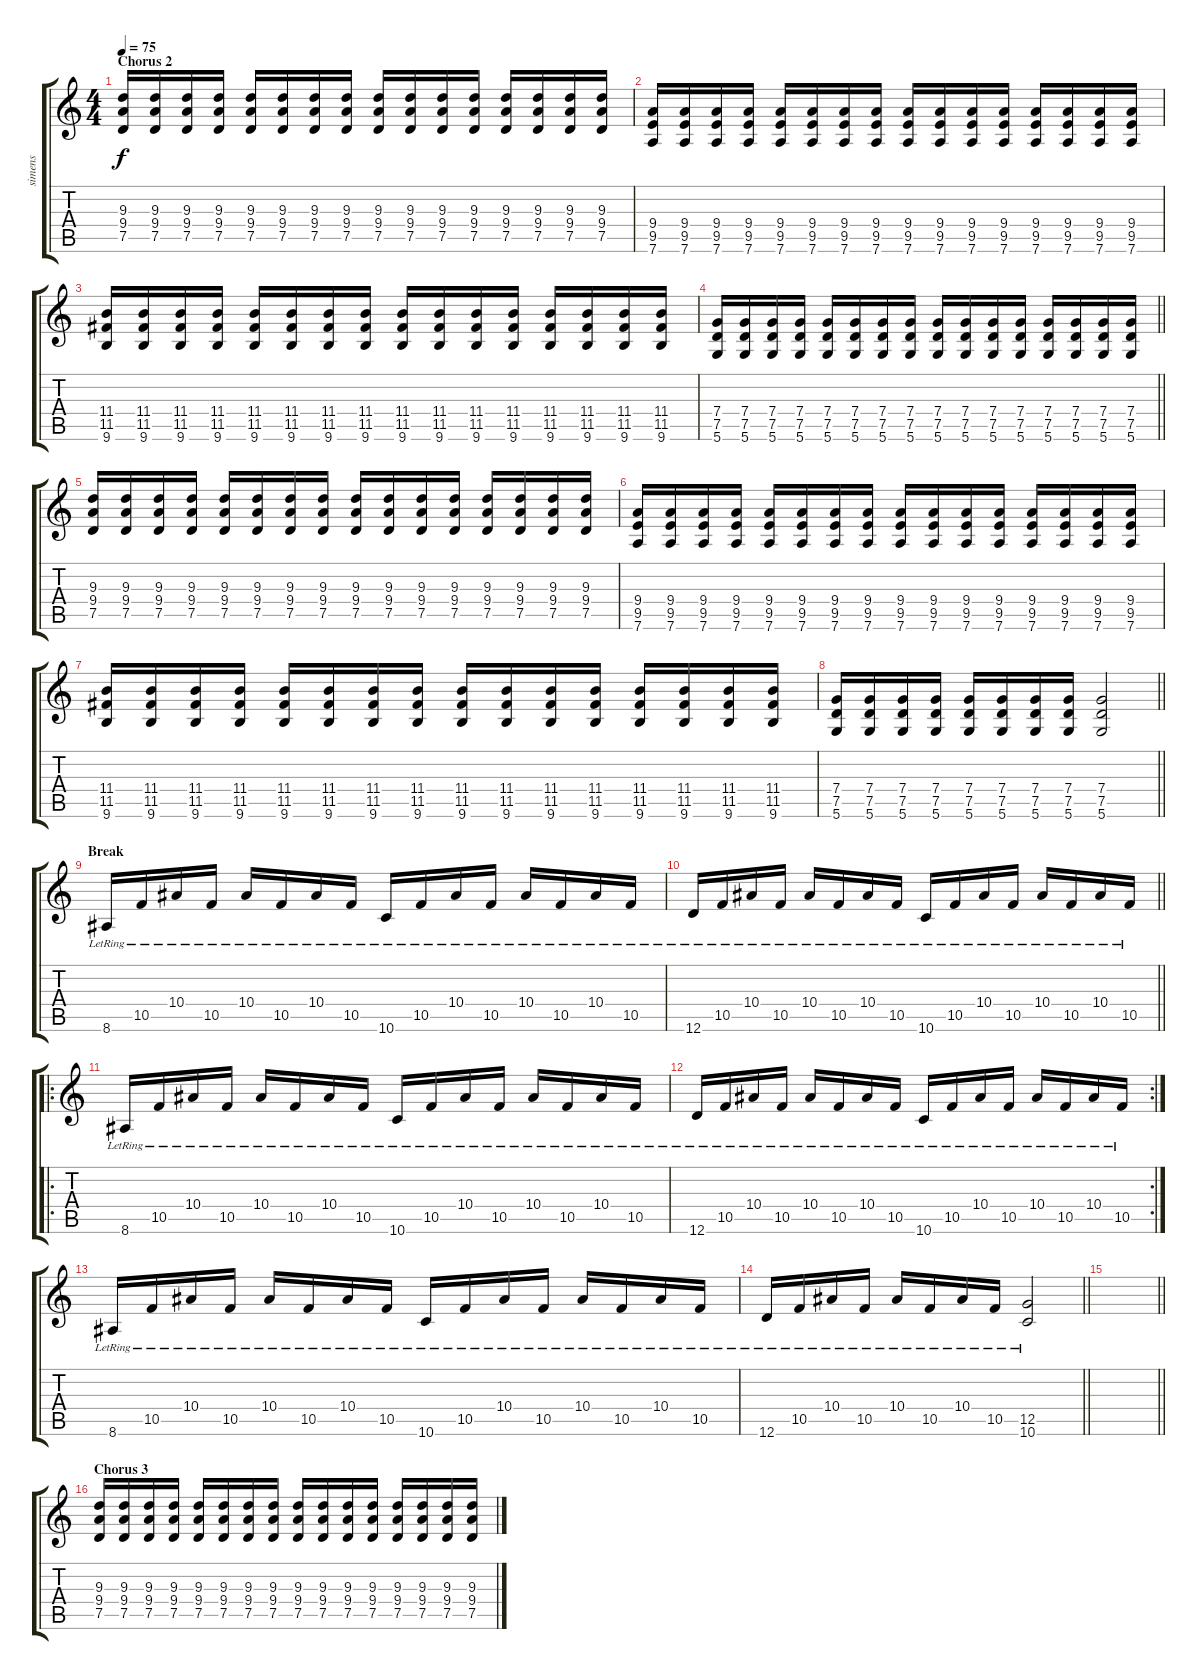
\track ("simens" "simens") {instrument electricguitarclean}
\staff {score tabs}
\tuning (D4 A3 F3 C3 G2 D2) {hide}
\ts (4 4)
\section ("" "Chorus 2")
\tempo 75
\clef g2
\ks c
(9.3 9.4 7.5).16{dy f instrument distortionguitar} (9.3 9.4 7.5).16 (9.3 9.4 7.5).16 (9.3 9.4 7.5).16 (9.3 9.4 7.5).16 (9.3 9.4 7.5).16 (9.3 9.4 7.5).16 (9.3 9.4 7.5).16 (9.3 9.4 7.5).16{instrument distortionguitar} (9.3 9.4 7.5).16 (9.3 9.4 7.5).16 (9.3 9.4 7.5).16 (9.3 9.4 7.5).16 (9.3 9.4 7.5).16 (9.3 9.4 7.5).16 (9.3 9.4 7.5).16 |
(9.4 9.5 7.6).16 (9.4 9.5 7.6).16 (9.4 9.5 7.6).16 (9.4 9.5 7.6).16 (9.4 9.5 7.6).16 (9.4 9.5 7.6).16 (9.4 9.5 7.6).16 (9.4 9.5 7.6).16 (9.4 9.5 7.6).16 (9.4 9.5 7.6).16 (9.4 9.5 7.6).16 (9.4 9.5 7.6).16 (9.4 9.5 7.6).16 (9.4 9.5 7.6).16 (9.4 9.5 7.6).16 (9.4 9.5 7.6).16 |
(11.4 11.5 9.6).16 (11.4 11.5 9.6).16 (11.4 11.5 9.6).16 (11.4 11.5 9.6).16 (11.4 11.5 9.6).16 (11.4 11.5 9.6).16 (11.4 11.5 9.6).16 (11.4 11.5 9.6).16 (11.4 11.5 9.6).16 (11.4 11.5 9.6).16 (11.4 11.5 9.6).16 (11.4 11.5 9.6).16 (11.4 11.5 9.6).16 (11.4 11.5 9.6).16 (11.4 11.5 9.6).16 (11.4 11.5 9.6).16 |
\barLineRight lightlight
(7.4 7.5 5.6).16 (7.4 7.5 5.6).16 (7.4 7.5 5.6).16 (7.4 7.5 5.6).16 (7.4 7.5 5.6).16 (7.4 7.5 5.6).16 (7.4 7.5 5.6).16 (7.4 7.5 5.6).16 (7.4 7.5 5.6).16 (7.4 7.5 5.6).16 (7.4 7.5 5.6).16 (7.4 7.5 5.6).16 (7.4 7.5 5.6).16 (7.4 7.5 5.6).16 (7.4 7.5 5.6).16 (7.4 7.5 5.6).16 |
(9.3 9.4 7.5).16{instrument distortionguitar} (9.3 9.4 7.5).16 (9.3 9.4 7.5).16 (9.3 9.4 7.5).16 (9.3 9.4 7.5).16 (9.3 9.4 7.5).16 (9.3 9.4 7.5).16 (9.3 9.4 7.5).16 (9.3 9.4 7.5).16{instrument distortionguitar} (9.3 9.4 7.5).16 (9.3 9.4 7.5).16 (9.3 9.4 7.5).16 (9.3 9.4 7.5).16 (9.3 9.4 7.5).16 (9.3 9.4 7.5).16 (9.3 9.4 7.5).16 |
(9.4 9.5 7.6).16 (9.4 9.5 7.6).16 (9.4 9.5 7.6).16 (9.4 9.5 7.6).16 (9.4 9.5 7.6).16 (9.4 9.5 7.6).16 (9.4 9.5 7.6).16 (9.4 9.5 7.6).16 (9.4 9.5 7.6).16 (9.4 9.5 7.6).16 (9.4 9.5 7.6).16 (9.4 9.5 7.6).16 (9.4 9.5 7.6).16 (9.4 9.5 7.6).16 (9.4 9.5 7.6).16 (9.4 9.5 7.6).16 |
(11.4 11.5 9.6).16 (11.4 11.5 9.6).16 (11.4 11.5 9.6).16 (11.4 11.5 9.6).16 (11.4 11.5 9.6).16 (11.4 11.5 9.6).16 (11.4 11.5 9.6).16 (11.4 11.5 9.6).16 (11.4 11.5 9.6).16 (11.4 11.5 9.6).16 (11.4 11.5 9.6).16 (11.4 11.5 9.6).16 (11.4 11.5 9.6).16 (11.4 11.5 9.6).16 (11.4 11.5 9.6).16 (11.4 11.5 9.6).16 |
\barLineRight lightlight
(7.4 7.5 5.6).16 (7.4 7.5 5.6).16 (7.4 7.5 5.6).16 (7.4 7.5 5.6).16 (7.4 7.5 5.6).16 (7.4 7.5 5.6).16 (7.4 7.5 5.6).16 (7.4 7.5 5.6).16 (7.4 7.5 5.6).2 |
\section ("" "Break")
8.6{lr}.16{instrument electricguitarclean} 10.5{lr}.16 10.4{lr}.16 10.5{lr}.16 10.4{lr}.16 10.5{lr}.16 10.4{lr}.16 10.5{lr}.16 10.6{lr}.16 10.5{lr}.16 10.4{lr}.16 10.5{lr}.16 10.4{lr}.16 10.5{lr}.16 10.4{lr}.16 10.5{lr}.16 |
\barLineRight lightlight
12.6{lr}.16 10.5{lr}.16 10.4{lr}.16 10.5{lr}.16 10.4{lr}.16 10.5{lr}.16 10.4{lr}.16 10.5{lr}.16 10.6{lr}.16 10.5{lr}.16 10.4{lr}.16 10.5{lr}.16 10.4{lr}.16 10.5{lr}.16 10.4{lr}.16 10.5{lr}.16 |
\ro
8.6{lr}.16 10.5{lr}.16 10.4{lr}.16 10.5{lr}.16 10.4{lr}.16 10.5{lr}.16 10.4{lr}.16 10.5{lr}.16 10.6{lr}.16 10.5{lr}.16 10.4{lr}.16 10.5{lr}.16 10.4{lr}.16 10.5{lr}.16 10.4{lr}.16 10.5{lr}.16 |
\rc 2
12.6{lr}.16 10.5{lr}.16 10.4{lr}.16 10.5{lr}.16 10.4{lr}.16 10.5{lr}.16 10.4{lr}.16 10.5{lr}.16 10.6{lr}.16 10.5{lr}.16 10.4{lr}.16 10.5{lr}.16 10.4{lr}.16 10.5{lr}.16 10.4{lr}.16 10.5{lr}.16 |
8.6{lr}.16 10.5{lr}.16 10.4{lr}.16 10.5{lr}.16 10.4{lr}.16 10.5{lr}.16 10.4{lr}.16 10.5{lr}.16 10.6{lr}.16 10.5{lr}.16 10.4{lr}.16 10.5{lr}.16 10.4{lr}.16 10.5{lr}.16 10.4{lr}.16 10.5{lr}.16 |
\barLineRight lightlight
12.6{lr}.16 10.5{lr}.16 10.4{lr}.16 10.5{lr}.16 10.4{lr}.16 10.5{lr}.16 10.4{lr}.16 10.5{lr}.16 (12.5{lr} 10.6{lr}).2 |
\barLineRight lightlight
|
\section ("" "Chorus 3")
(9.3 9.4 7.5).16{instrument distortionguitar} (9.3 9.4 7.5).16 (9.3 9.4 7.5).16 (9.3 9.4 7.5).16 (9.3 9.4 7.5).16 (9.3 9.4 7.5).16 (9.3 9.4 7.5).16 (9.3 9.4 7.5).16 (9.3 9.4 7.5).16{instrument distortionguitar} (9.3 9.4 7.5).16 (9.3 9.4 7.5).16 (9.3 9.4 7.5).16 (9.3 9.4 7.5).16 (9.3 9.4 7.5).16 (9.3 9.4 7.5).16 (9.3 9.4 7.5).16
